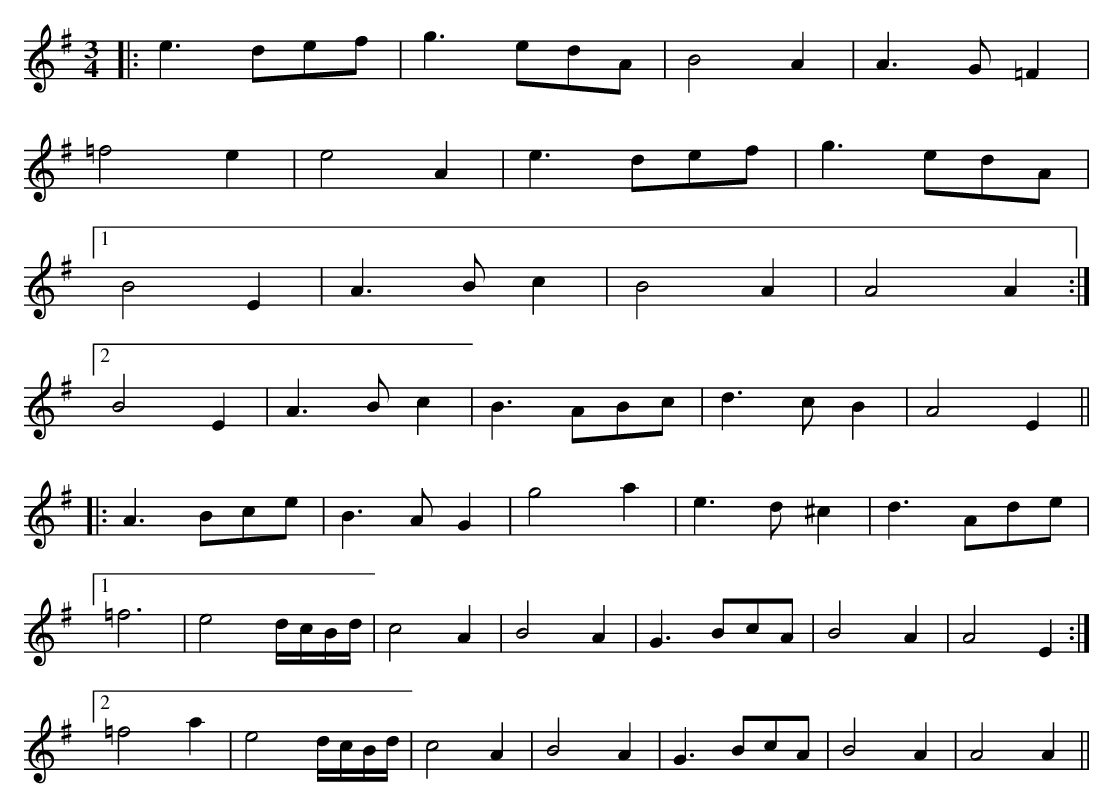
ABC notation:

X:1
M:3/4
K:Emin
|:e3 def|g3 edA|B4 A2|A3 G=F2|
=f4 e2|e4 A2|e3 def|g3 edA|
[1B4 E2|A3 Bc2|B4 A2|A4 A2:|
[2B4 E2|A3 Bc2|B3 ABc|d3 cB2|A4 E2||
|:A3 Bce|B3 AG2|g4 a2|e3 d^c2|d3 Ade|
[1=f6|e4 d/c/B/d/|c4 A2|B4 A2|G3 BcA|B4 A2|A4 E2:|
[2=f4 a2|e4 d/c/B/d/|c4 A2|B4 A2|G3 BcA|B4 A2|A4 A2||
